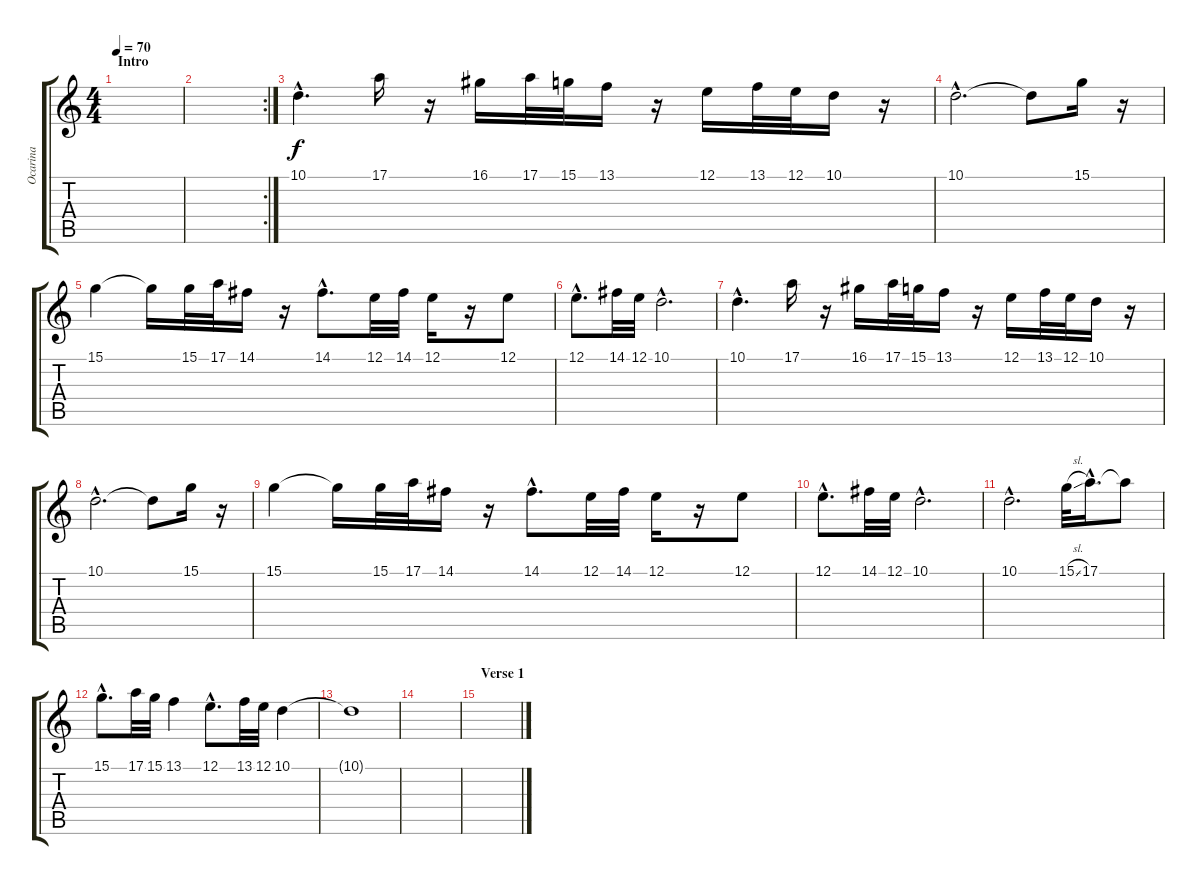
\track ("Ocarina" "Ocarina") {instrument ocarina}
\staff {score tabs}
\tuning (E4 B3 G3 D3 A2 E2) {hide}
\ts (4 4)
\section ("" "Intro")
\tempo 70
\tempo 96
\tempo 70
\clef g2
\ks c
|
\rc 2
|
10.1{hac}.4{d} 17.1.16 r.16 16.1.16 17.1.32 15.1.32 13.1.16 r.16 12.1.16 13.1.32 12.1.32 10.1.16 r.16 |
10.1{hac}.2{d} 10.1{t}.8 15.1.16 r.16 |
15.1.4 15.1{t}.16 15.1.32 17.1.32 14.1.16 r.16 14.1{hac}.8{d} 12.1.32 14.1.32 12.1.16 r.16 12.1.8 |
12.1{hac}.8{d} 14.1.32 12.1.32 10.1{hac}.2{d} |
10.1{hac}.4{d} 17.1.16 r.16 16.1.16 17.1.32 15.1.32 13.1.16 r.16 12.1.16 13.1.32 12.1.32 10.1.16 r.16 |
10.1{hac}.2{d} 10.1{t}.8 15.1.16 r.16 |
15.1.4 15.1{t}.16 15.1.32 17.1.32 14.1.16 r.16 14.1{hac}.8{d} 12.1.32 14.1.32 12.1.16 r.16 12.1.8 |
12.1{hac}.8{d} 14.1.32 12.1.32 10.1{hac}.2{d} |
10.1{hac}.2{d} 15.1{sl}.32 17.1{hac}.16{d} 17.1{t}.8 |
15.1{hac}.8{d} 17.1.32 15.1.32 13.1.4 12.1{hac}.8{d} 13.1.32 12.1.32 10.1.4 |
10.1{t}.1 |
|
\section ("" "Verse 1")
